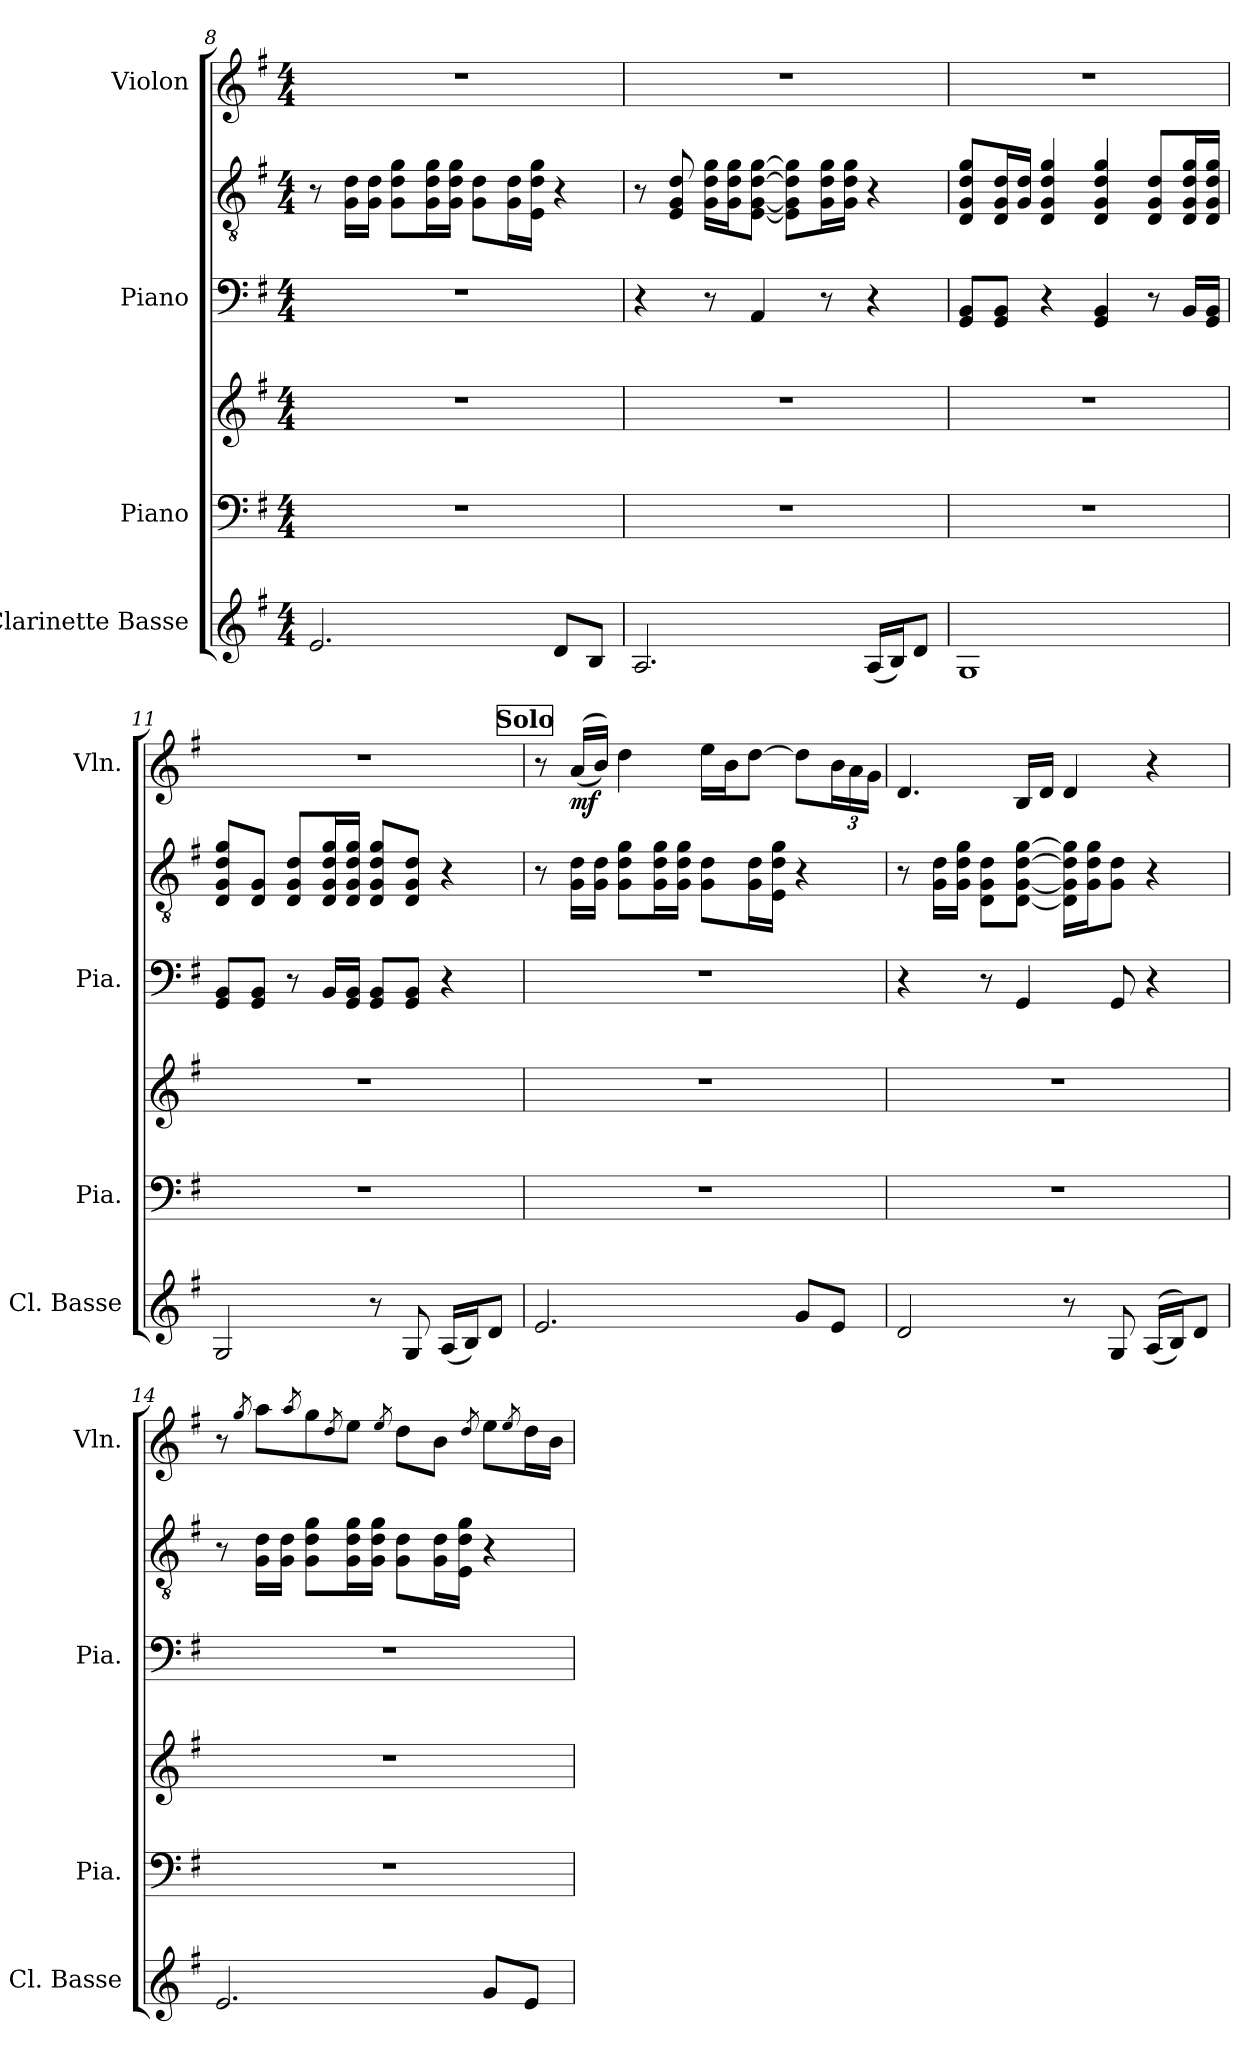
**kern	**kern	**kern	**kern	**kern	**kern	**dynam
*part4	*part3	*part3	*part2	*part2	*part1	*part1
*staff6	*staff5	*staff4	*staff3	*staff2	*staff1	*staff1
*I"Clarinette Basse	*I"Piano	*	*I"Piano	*	*I"Violon	*
*I'Cl. Basse	*I'Pia.	*	*I'Pia.	*	*I'Vln.	*
*clefG2	*clefF4	*clefG2	*clefF4	*clefGv2	*clefG2	*
*ITrd8c14	*	*	*	*	*	*
*k[f#]	*k[f#]	*k[f#]	*k[f#]	*k[f#]	*k[f#]	*
*M4/4	*M4/4	*M4/4	*M4/4	*M4/4	*M4/4	*
=8	=8	=8	=8	=8	=8	=8
2.E/	1r	1r	1r	8r	1r	.
.	.	.	.	16G\ 16d\LL	.	.
.	.	.	.	16G\ 16d\JJ	.	.
.	.	.	.	8G\ 8d\ 8g\L	.	.
.	.	.	.	16G\ 16d\ 16g\L	.	.
.	.	.	.	16G\ 16d\ 16g\JJ	.	.
.	.	.	.	8G\ 8d\L	.	.
.	.	.	.	16G\ 16d\L	.	.
.	.	.	.	16E\ 16d\ 16g\JJ	.	.
8D/L	.	.	.	4r	.	.
8BB/J	.	.	.	.	.	.
=9	=9	=9	=9	=9	=9	=9
2.AA/	1r	1r	4r	8r	1r	.
.	.	.	.	8E/ 8G/ 8d/	.	.
.	.	.	8r	16G\ 16d\ 16g\LL	.	.
.	.	.	.	16G\ 16d\ 16g\J	.	.
.	.	.	4AA/	[8E\ [8G\ [8d\ [8g\J	.	.
.	.	.	.	8E\] 8G\] 8d\] 8g\]L	.	.
.	.	.	8r	16G\ 16d\ 16g\L	.	.
.	.	.	.	16G\ 16d\ 16g\JJ	.	.
(<16AA/LL	.	.	4r	4r	.	.
16BB/J)	.	.	.	.	.	.
8D/J	.	.	.	.	.	.
!!LO:LB:g=z
=10	=10	=10	=10	=10	=10	=10
1GG	1r	1r	8GG/ 8BB/L	8D/ 8G/ 8d/ 8g/L	1r	.
.	.	.	8GG/ 8BB/J	16D/ 16G/ 16d/L	.	.
.	.	.	.	16G/ 16d/JJ	.	.
.	.	.	4r	4D/ 4G/ 4d/ 4g/	.	.
.	.	.	4GG/ 4BB/	4D/ 4G/ 4d/ 4g/	.	.
.	.	.	8r	8D/ 8G/ 8d/L	.	.
.	.	.	16BB/LL	16D/ 16G/ 16d/ 16g/L	.	.
.	.	.	16GG/ 16BB/JJ	16D/ 16G/ 16d/ 16g/JJ	.	.
=11	=11	=11	=11	=11	=11	=11
2GG/	1r	1r	8GG/ 8BB/L	8D/ 8G/ 8d/ 8g/L	1r	.
.	.	.	8GG/ 8BB/J	8D/ 8G/J	.	.
.	.	.	8r	8D/ 8G/ 8d/L	.	.
.	.	.	16BB/LL	16D/ 16G/ 16d/ 16g/L	.	.
.	.	.	16GG/ 16BB/JJ	16D/ 16G/ 16d/ 16g/JJ	.	.
8r	.	.	8GG/ 8BB/L	8D/ 8G/ 8d/ 8g/L	.	.
8GG/	.	.	8GG/ 8BB/J	8D/ 8G/ 8d/J	.	.
(<16AA/LL	.	.	4r	4r	.	.
16BB/J)	.	.	.	.	.	.
8D/J	.	.	.	.	.	.
!!LO:REH:place=s1:a:B:fs=14:t=Solo
=12	=12	=12	=12	=12	=12	=12
2.E/	1r	1r	1r	8r	8r	.
!	!	!	!	!	!	!LO:DY:b
.	.	.	.	16G\ 16d\LL	(<(<16a/LL	mf
.	.	.	.	16G\ 16d\JJ	16b/JJ))	.
.	.	.	.	8G\ 8d\ 8g\L	4dd\	.
.	.	.	.	16G\ 16d\ 16g\L	.	.
.	.	.	.	16G\ 16d\ 16g\JJ	.	.
.	.	.	.	8G\ 8d\L	16ee\LL	.
.	.	.	.	.	16b\J	.
.	.	.	.	16G\ 16d\L	[8dd\J	.
.	.	.	.	16E\ 16d\ 16g\JJ	.	.
8G/L	.	.	.	4r	8dd\L]	.
*	*	*	*	*	*Xbrackettup	*
8E/J	.	.	.	.	24b\L	.
.	.	.	.	.	24a\	.
.	.	.	.	.	24g\JJ	.
!!LO:PB:g=z
=13	=13	=13	=13	=13	=13	=13
2D/	1r	1r	4r	8r	4.d/	.
.	.	.	.	16G\ 16d\LL	.	.
.	.	.	.	16G\ 16d\ 16g\JJ	.	.
.	.	.	8r	8D\ 8G\ 8d\L	.	.
.	.	.	4GG/	[8D\ [8G\ [8d\ [8g\J	16B/LL	.
.	.	.	.	.	16d/JJ	.
8r	.	.	.	16D\] 16G\] 16d\] 16g\]LL	4d/	.
.	.	.	.	16G\ 16d\ 16g\J	.	.
8GG/	.	.	8GG/	8G\ 8d\J	.	.
(<(<16AA/LL	.	.	4r	4r	4r	.
16BB/J))	.	.	.	.	.	.
8D/J	.	.	.	.	.	.
=14	=14	=14	=14	=14	=14	=14
2.E/	1r	1r	1r	8r	8r	.
.	.	.	.	.	8qgg/	.
.	.	.	.	16G\ 16d\LL	8aa\L	.
.	.	.	.	16G\ 16d\JJ	.	.
.	.	.	.	.	8qaa/	.
.	.	.	.	8G\ 8d\ 8g\L	8gg\	.
.	.	.	.	.	8qdd/	.
.	.	.	.	16G\ 16d\ 16g\L	8ee\J	.
.	.	.	.	16G\ 16d\ 16g\JJ	.	.
.	.	.	.	.	8qee/	.
.	.	.	.	8G\ 8d\L	8dd\L	.
.	.	.	.	16G\ 16d\L	8b\J	.
.	.	.	.	16E\ 16d\ 16g\JJ	.	.
.	.	.	.	.	8qdd/	.
8G/L	.	.	.	4r	8ee\L	.
.	.	.	.	.	8qee/	.
8E/J	.	.	.	.	16dd\L	.
.	.	.	.	.	16b\JJ	.
=	=	=	=	=	=	=
*-	*-	*-	*-	*-	*-	*-
